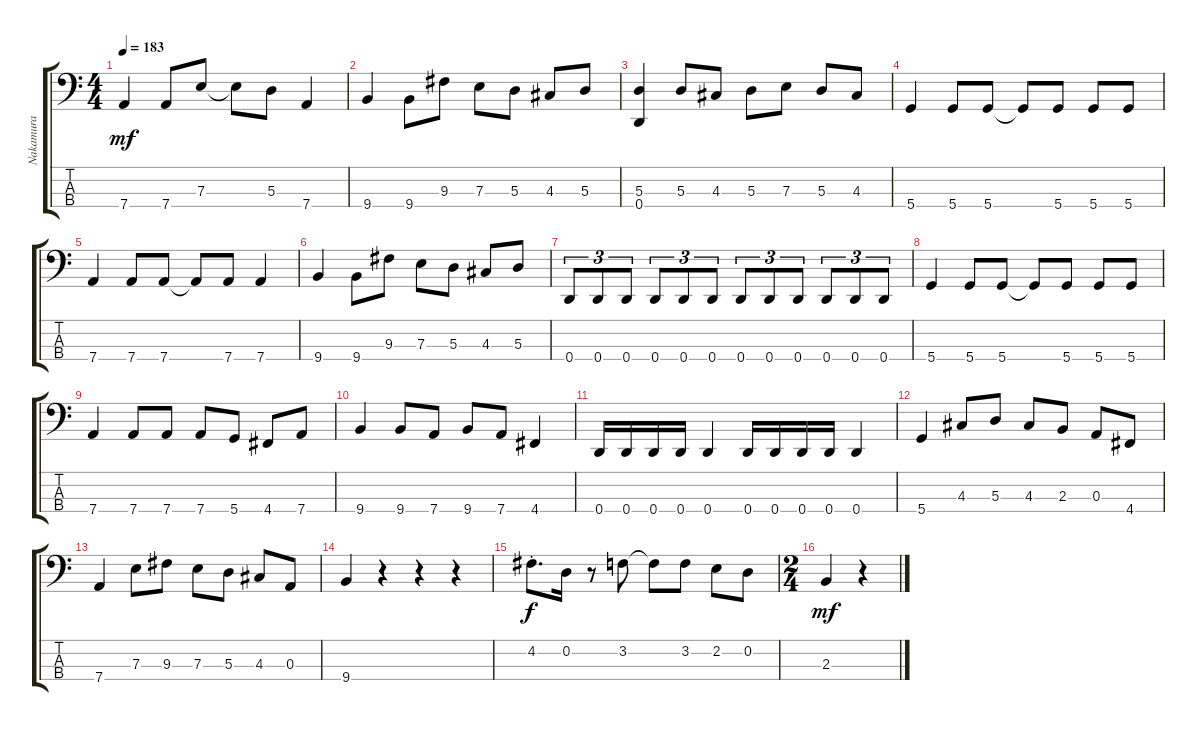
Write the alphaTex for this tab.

\track ("Nakamura" "Nakamura") {instrument electricbassfinger}
\staff {score tabs}
\tuning (G2 D2 A1 D1) {hide}
\ts (4 4)
\tempo 183
\clef f4
\ks c
7.4.4{dy mf} 7.4.8 7.3.8 7.3{t}.8 5.3.8 7.4.4 |
9.4.4 9.4.8 9.3.8 7.3.8 5.3.8 4.3.8 5.3.8 |
(5.3 0.4).4 5.3.8 4.3.8 5.3.8 7.3.8 5.3.8 4.3.8 |
5.4.4 5.4.8 5.4.8 5.4{t}.8 5.4.8 5.4.8 5.4.8 |
7.4.4 7.4.8 7.4.8 7.4{t}.8 7.4.8 7.4.4 |
9.4.4 9.4.8 9.3.8 7.3.8 5.3.8 4.3.8 5.3.8 |
0.4.8{tu (3 2)} 0.4.8{tu (3 2)} 0.4.8{tu (3 2)} 0.4.8{tu (3 2)} 0.4.8{tu (3 2)} 0.4.8{tu (3 2)} 0.4.8{tu (3 2)} 0.4.8{tu (3 2)} 0.4.8{tu (3 2)} 0.4.8{tu (3 2)} 0.4.8{tu (3 2)} 0.4.8{tu (3 2)} |
5.4.4 5.4.8 5.4.8 5.4{t}.8 5.4.8 5.4.8 5.4.8 |
7.4.4 7.4.8 7.4.8 7.4.8 5.4.8 4.4.8 7.4.8 |
9.4.4 9.4.8 7.4.8 9.4.8 7.4.8 4.4.4 |
0.4.16 0.4.16 0.4.16 0.4.16 0.4.4 0.4.16 0.4.16 0.4.16 0.4.16 0.4.4 |
5.4.4 4.3.8 5.3.8 4.3.8 2.3.8 0.3.8 4.4.8 |
7.4.4 7.3.8 9.3.8 7.3.8 5.3.8 4.3.8 0.3.8 |
9.4.4 r.4 r.4 r.4 |
4.2{st}.8{d dy f} 0.2.16 r.8 3.2.8 3.2{t}.8 3.2.8 2.2.8 0.2.8 |
\ts (2 4)
2.3.4{dy mf} r.4
